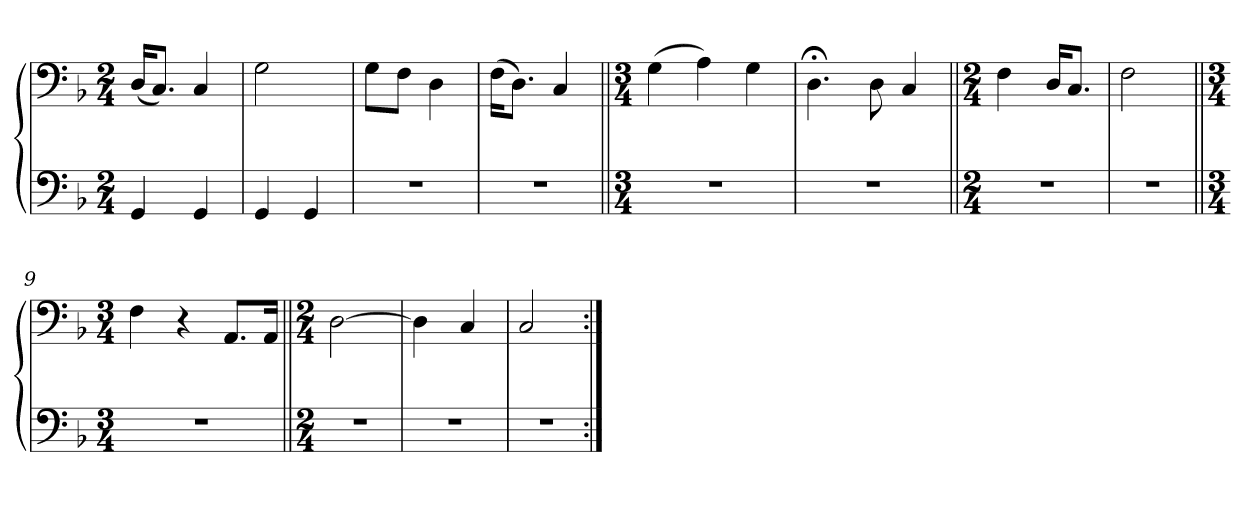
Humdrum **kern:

**kern	**kern
*part1	*part1
*staff2	*staff1
*clefF4	*clefF4
*k[b-]	*k[b-]
*M2/4	*M2/4
=1	=1
4GG/	(16D/KL
.	8.C/J)
4GG/	4C/
=2	=2
4GG/	2G\
4GG/	.
=3	=3
2r	8G\L
.	8F\J
.	4D\
=4	=4
2r	(16F\KL
.	8.D\J)
.	4C/
=5||	=5||
*M3/4	*M3/4
2.r	(4G\
.	4A\)
.	4G\
=6	=6
2.r	4.D;<\
.	8D\
.	4C/
=7||	=7||
*M2/4	*M2/4
2r	4F\
.	16D/KL
.	8.C/J
=8	=8
2r	2F\
=9||	=9||
*M3/4	*M3/4
2.r	4F\
.	4r
.	8.AA/L
.	16AA/Jk
=10||	=10||
*M2/4	*M2/4
2r	[2D\
=11	=11
2r	4D\]
.	4C/
=12	=12
2r	2C/
=:|!	=:|!
*-	*-
